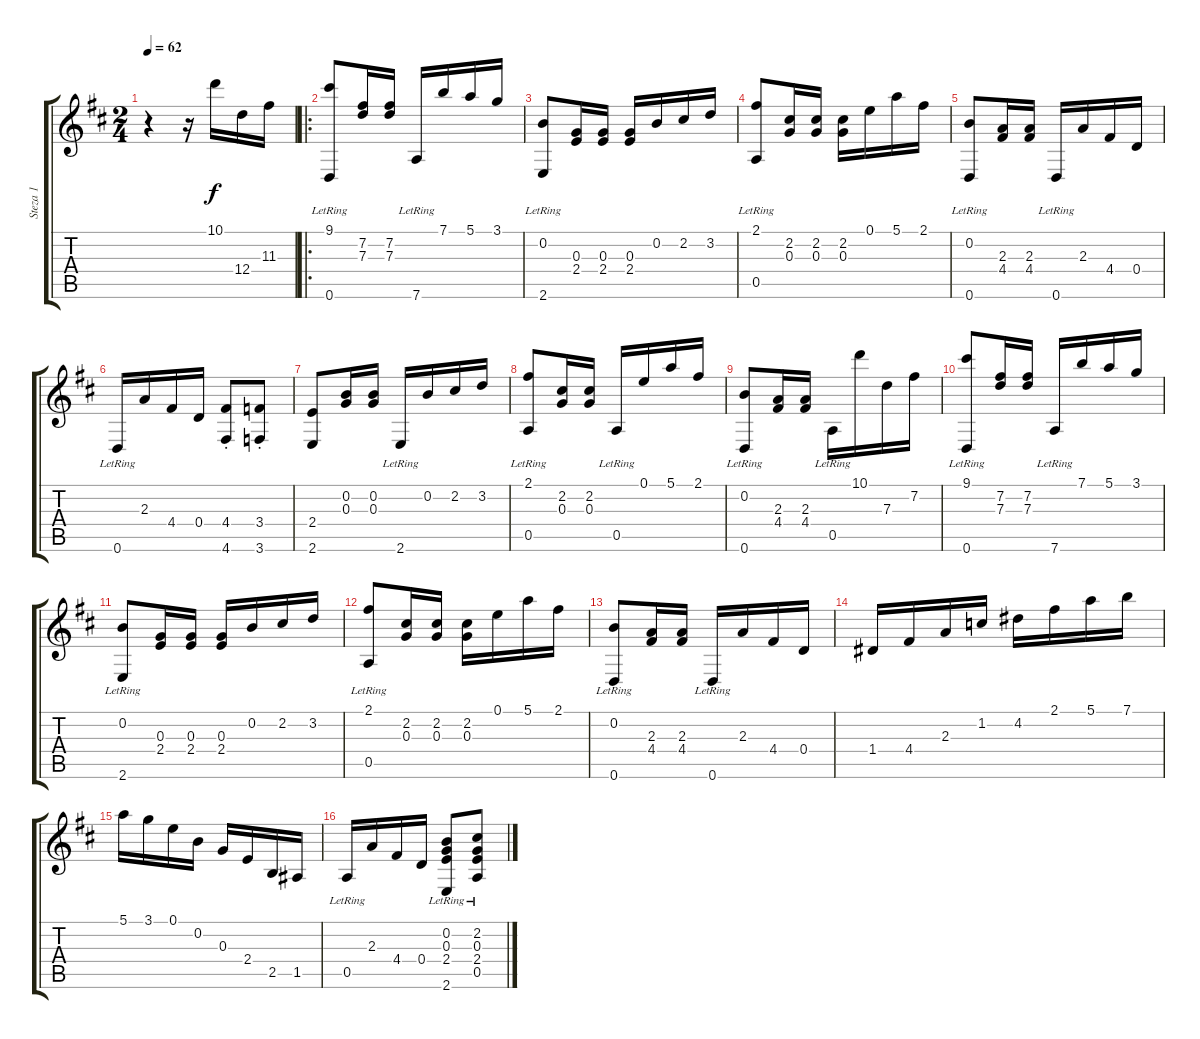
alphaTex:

\track ("Steza 1" "Steza 1") {instrument acousticguitarnylon}
\staff {score tabs}
\tuning (E4 B3 G3 D3 A2 D2) {hide}
\ts (2 4)
\tempo 62
\clef g2
\ks d
r.4{dy f instrument acousticguitarnylon} r.16 10.1.16 12.4.16 11.3.16 |
\ro
(9.1{lr} 0.6{lr}).8 (7.2 7.3).16 (7.2 7.3).16 7.6{lr}.16 7.1.16 5.1.16 3.1.16 |
(0.2{lr} 2.6{lr}).8 (0.3 2.4).16 (0.3 2.4).16 (0.3 2.4).16 0.2.16 2.2.16 3.2.16 |
(2.1{lr} 0.5{lr}).8 (2.2 0.3).16 (2.2 0.3).16 (2.2 0.3).16 0.1.16 5.1.16 2.1.16 |
(0.2{lr} 0.6{lr}).8 (2.3 4.4).16 (2.3 4.4).16 0.6{lr}.16 2.3.16 4.4.16 0.4.16 |
0.6{lr}.16 2.3.16 4.4.16 0.4.16 (4.4{st} 4.6{st}).8 (3.4{st} 3.6{st}).8 |
(2.4 2.6).8 (0.2 0.3).16 (0.2 0.3).16 2.6{lr}.16 0.2.16 2.2.16 3.2.16 |
(2.1{lr} 0.5{lr}).8 (2.2 0.3).16 (2.2 0.3).16 0.5{lr}.16 0.1.16 5.1.16 2.1.16 |
(0.2{lr} 0.6{lr}).8 (2.3 4.4).16 (2.3 4.4).16 0.5{lr}.16 10.1.16 7.3.16 7.2.16 |
(9.1{lr} 0.6{lr}).8 (7.2 7.3).16 (7.2 7.3).16 7.6{lr}.16 7.1.16 5.1.16 3.1.16 |
(0.2{lr} 2.6{lr}).8 (0.3 2.4).16 (0.3 2.4).16 (0.3 2.4).16 0.2.16 2.2.16 3.2.16 |
(2.1{lr} 0.5{lr}).8 (2.2 0.3).16 (2.2 0.3).16 (2.2 0.3).16 0.1.16 5.1.16 2.1.16 |
(0.2{lr} 0.6{lr}).8 (2.3 4.4).16 (2.3 4.4).16 0.6{lr}.16 2.3.16 4.4.16 0.4.16 |
1.4.16 4.4.16 2.3.16 1.2.16 4.2.16 2.1.16 5.1.16 7.1.16 |
5.1.16 3.1.16 0.1.16 0.2.16 0.3.16 2.4.16 2.5.16 1.5.16 |
0.5{lr}.16 2.3.16 4.4.16 0.4.16 (0.2{lr} 0.3{lr} 2.4{lr} 2.6{lr}).8 (2.2{lr} 0.3{lr} 2.4{lr} 0.5{lr}).8
